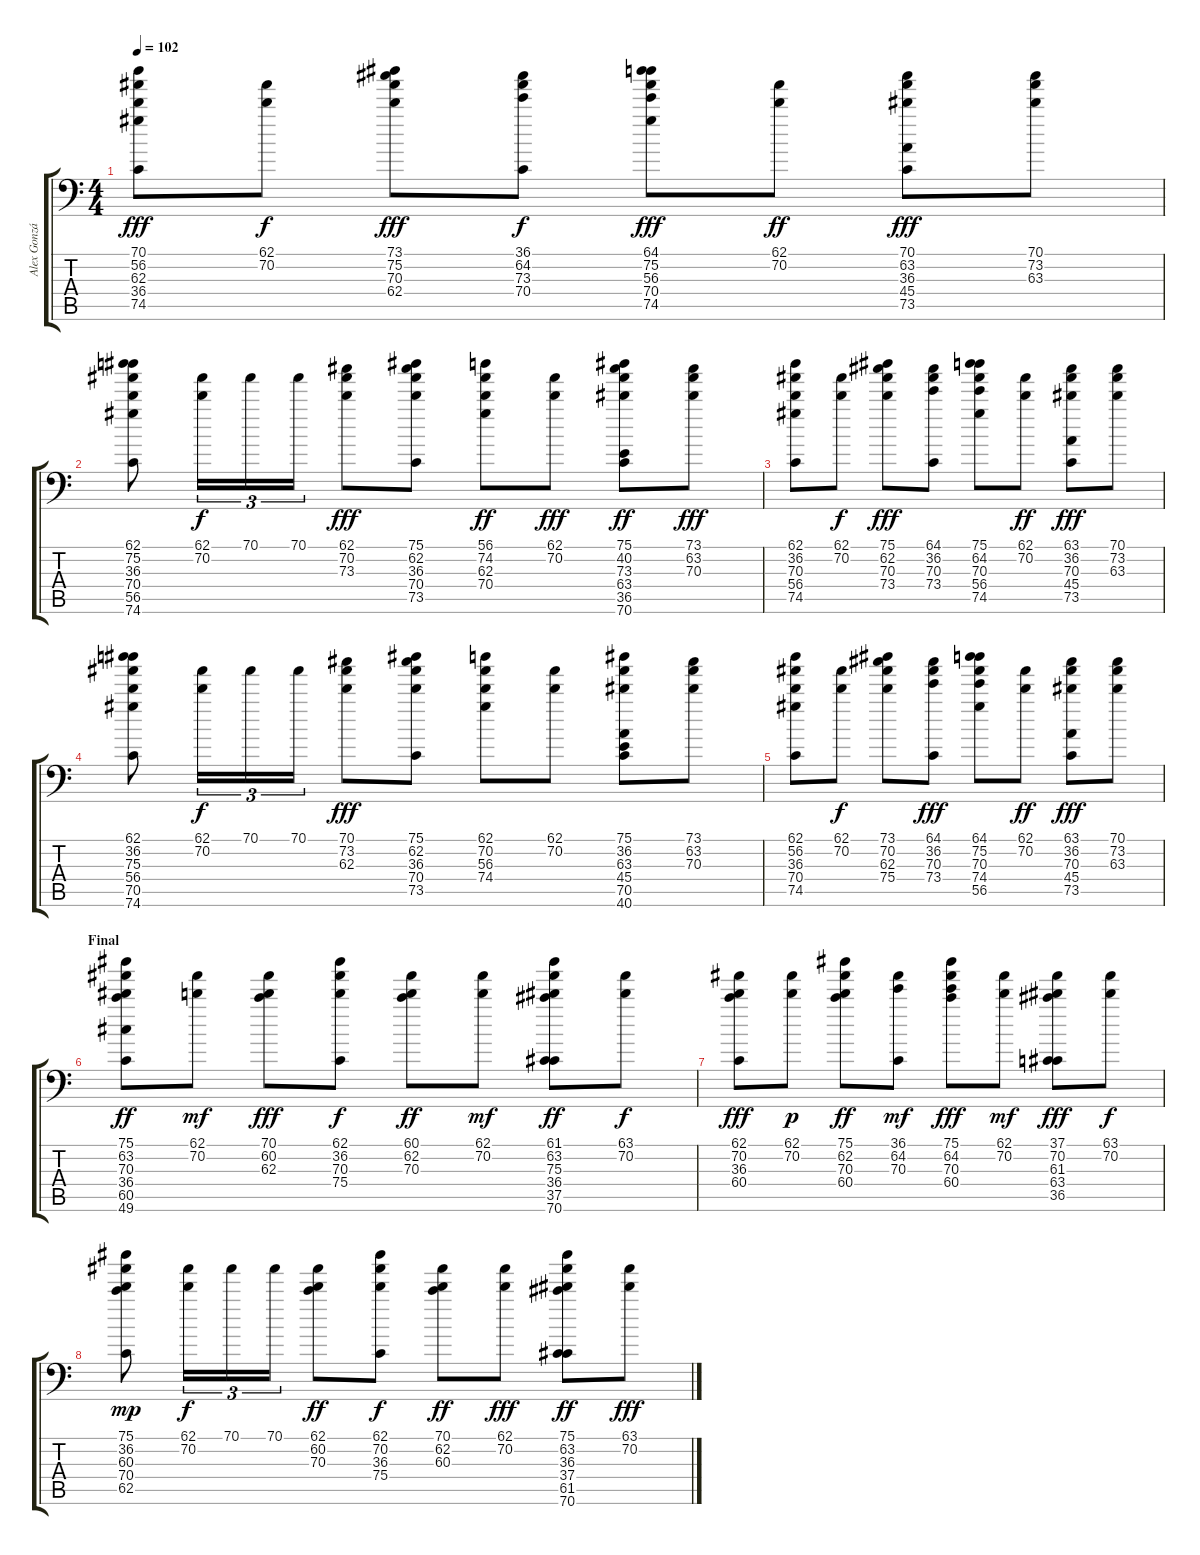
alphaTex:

\track ("Alex González" "Alex Gonzá") {instrument acousticgrandpiano}
\staff {score tabs}
\tuning (C-1 C-1 C-1 C-1 C-1 C-1) {hide}
\ts (4 4)
\tempo 102
\clef f4
\ks c
(70.1 56.2 62.3 36.4 74.5).8{dy fff} (62.1 70.2).8{dy f} (73.1 75.2 70.3 62.4).8{dy fff} (36.1 64.2 73.3 70.4).8{dy f} (64.1 75.2 56.3 70.4 74.5).8{dy fff} (62.1 70.2).8{dy ff} (70.1 63.2 36.3 45.4 73.5).8{dy fff} (70.1 73.2 63.3).8 |
(62.1 75.2 36.3 70.4 56.5 74.6).8 (62.1 70.2).16{tu (3 2) dy f} 70.1.16{tu (3 2)} 70.1.16{tu (3 2)} (62.1 70.2 73.3).8{dy fff} (75.1 62.2 36.3 70.4 73.5).8 (56.1 74.2 62.3 70.4).8{dy ff} (62.1 70.2).8{dy fff} (75.1 40.2 73.3 63.4 36.5 70.6).8{dy ff} (73.1 63.2 70.3).8{dy fff} |
(62.1 36.2 70.3 56.4 74.5).8 (62.1 70.2).8{dy f} (75.1 62.2 70.3 73.4).8{dy fff} (64.1 36.2 70.3 73.4).8 (75.1 64.2 70.3 56.4 74.5).8 (62.1 70.2).8{dy ff} (63.1 36.2 70.3 45.4 73.5).8{dy fff} (70.1 73.2 63.3).8 |
(62.1 36.2 75.3 56.4 70.5 74.6).8 (62.1 70.2).16{tu (3 2) dy f} 70.1.16{tu (3 2)} 70.1.16{tu (3 2)} (70.1 73.2 62.3).8{dy fff} (75.1 62.2 36.3 70.4 73.5).8 (62.1 70.2 56.3 74.4).8 (62.1 70.2).8 (75.1 36.2 63.3 45.4 70.5 40.6).8 (73.1 63.2 70.3).8 |
(62.1 56.2 36.3 70.4 74.5).8 (62.1 70.2).8{dy f} (73.1 70.2 62.3 75.4).8 (64.1 36.2 70.3 73.4).8{dy fff} (64.1 75.2 70.3 74.4 56.5).8 (62.1 70.2).8{dy ff} (63.1 36.2 70.3 45.4 73.5).8{dy fff} (70.1 73.2 63.3).8 |
\section ("" "Final")
(75.1 63.2 70.3 36.4 60.5 49.6).8{dy ff} (62.1 70.2).8{dy mf} (70.1 60.2 62.3).8{dy fff} (62.1 36.2 70.3 75.4).8{dy f} (60.1 62.2 70.3).8{dy ff} (62.1 70.2).8{dy mf} (61.1 63.2 75.3 36.4 37.5 70.6).8{dy ff} (63.1 70.2).8{dy f} |
(62.1 70.2 36.3 60.4).8{dy fff} (62.1 70.2).8{dy p} (75.1 62.2 70.3 60.4).8{dy ff} (36.1 64.2 70.3).8{dy mf} (75.1 64.2 70.3 60.4).8{dy fff} (62.1 70.2).8{dy mf} (37.1 70.2 61.3 63.4 36.5).8{dy fff} (63.1 70.2).8{dy f} |
(75.1 36.2 60.3 70.4 62.5).8{dy mp} (62.1 70.2).16{tu (3 2) dy f} 70.1.16{tu (3 2)} 70.1.16{tu (3 2)} (62.1 60.2 70.3).8{dy ff} (62.1 70.2 36.3 75.4).8{dy f} (70.1 62.2 60.3).8{dy ff} (62.1 70.2).8{dy fff} (75.1 63.2 36.3 37.4 61.5 70.6).8{dy ff} (63.1 70.2).8{dy fff}
